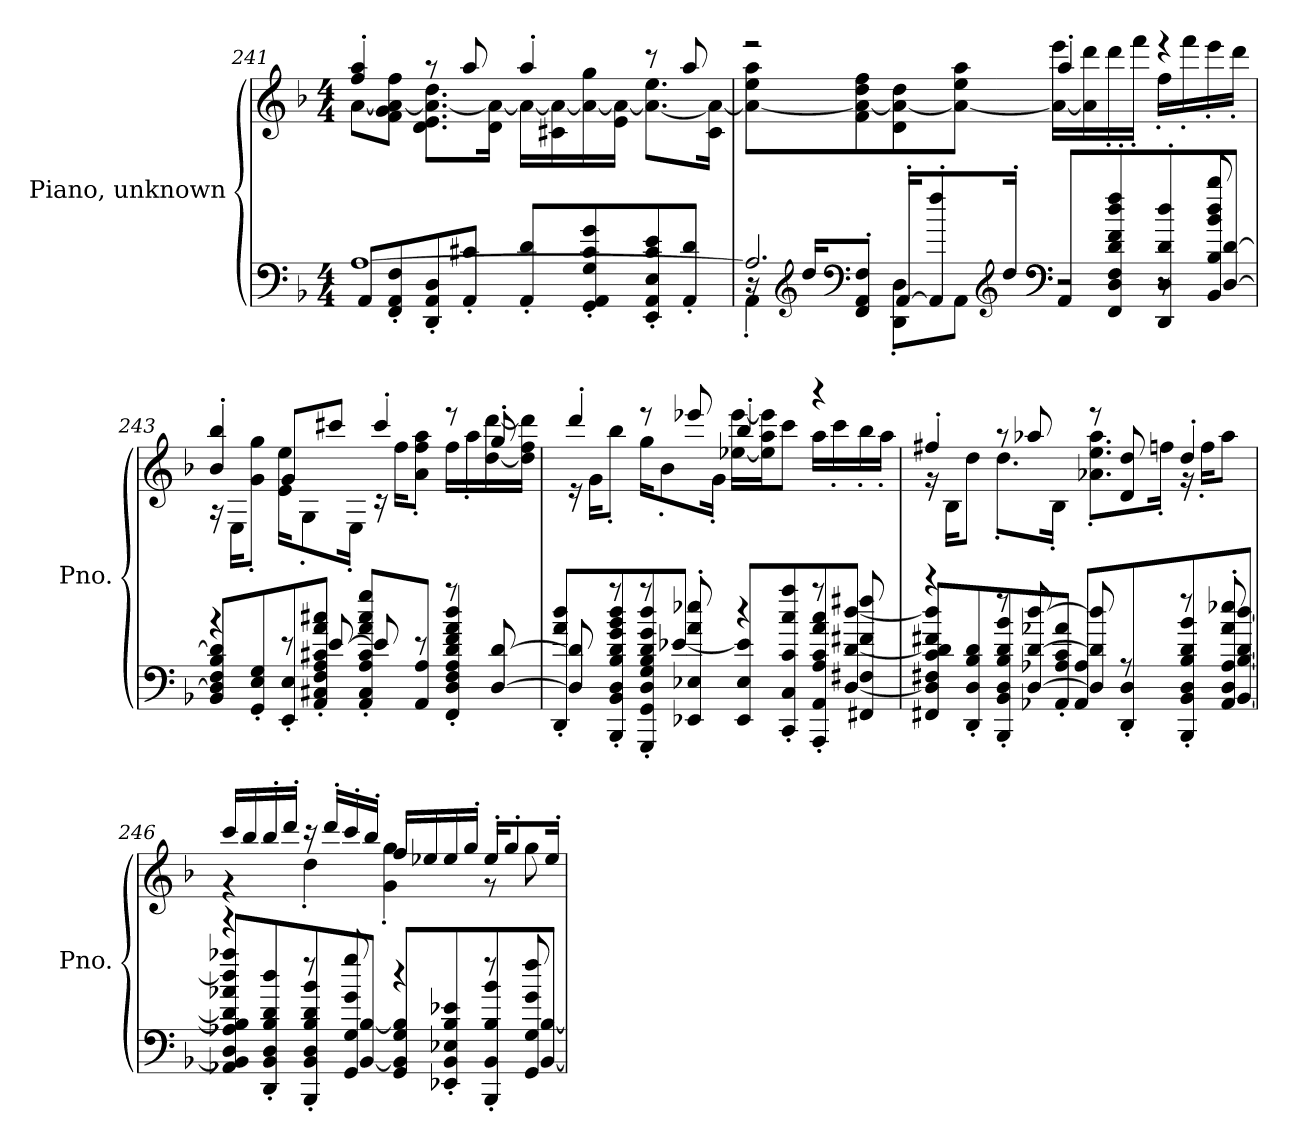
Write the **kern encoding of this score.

**kern	**kern
*part1	*part1
*staff2	*staff1
*I"Piano, unknown	*
*I'Pno.	*
*clefF4	*clefG2
*k[b-]	*k[b-]
*M4/4	*M4/4
=241	=241
*^	*^
[1A	8AA/L	4ff/' 4aa/'	[8a\L
.	8FF/' 8AA/' 8F/'	.	8f\ 8g\ 8a\_ 8ff\J
.	8DD/' 8AA/' 8D/'	8r	8.d\ 8.e\ 8.a\_ 8.dd\L
.	8AA/' 8c#X/'J	8aa/	.
.	.	.	16d\ 16a\_Jk
.	8AA/' 8d/'L	4aa'/	16a\LL_
.	.	.	16c#X\ 16a\_
.	8GG/' 8AA/' 8G/' 8c#/' 8g/'	.	16a\_ 16gg\
.	.	.	16e\ 16a\_JJ
.	8EE/' 8AA/' 8E/' 8c#/' 8e/'	8r	8.a\_ 8.ee\L
.	8AA/' 8d/'J	8aa/	.
.	.	.	16c#\ 16a\_Jk
!!LO:LB:g=z	!!
=242	=242	=242	=242
*	*^	*	*
2.A/]	4AA'\	16r	2r	8a\_ 8ee\ 8aa\L
*clefG2	*	*	*	*
.	.	16dd/KL	.	.
*clefF4	*	*	*	*
.	.	8FF/' 8AA/' 8F/'J	.	8f\ 8a\_ 8dd\ 8ff\
.	8DD\' 8D\'L	[16AA'/KL	.	8d\ 8a\_ 8dd\
.	.	8AA/]' 8ff/'	.	.
.	8AA\J	.	.	8a\_ 8ee\ 8aa\J
*clefG2	*	*	*	*
.	.	16dd'/Jk	.	.
*clefF4	*	*	*	*
.	2r	8AA/L	4aa'/	16a\_ 16eee\LL
.	.	.	.	16a\] 16ddd\
.	.	8FF/' 8D/' 8F/' 8d/' 8f/' 8dd/' 8ff/'	.	16ddd'\
.	.	.	.	16fff'\JJ
8r	.	8DD/' 8D/' 8d/' 8dd/'	4r	16ff'\LL
.	.	.	.	16fff'\
8BB-/ 8B-/ 8b-/ 8dd/ 8bb-/	.	[8D/ [8d/J	.	16eee'\
.	.	.	.	16ddd'\JJ
*	*v	*v	*	*
=243	=243	=243	=243
4r	8BB-/ 8D/] 8F/ 8B-/ 8d/]L	4b-/' 4bb-/'	16r
.	.	.	16E\KL
.	8GG/' 8E/' 8G/'	.	8g\' 8gg\'J
8r	8EE/' 8E/'	8g/L	16e\ 16ee\KL
.	.	.	8G'\
[8e/	8AA/' 8C#X/' 8F/' 8A/' 8c#X/' 8a/' 8cc#X/'J	8ccc#X/J	.
.	.	.	16E'\Jk
8e/]	8AA/' 8C#/' 8A/' 8c#/' 8a/' 8cc#/' 8gg/'L	4ccc#'/	16r
.	.	.	16ff\KL
8r	8AA/ 8A/J	.	8a\' 8ff\' 8aa\'J
8r	4FF/' 4D/' 4F/' 4A/' 4d/' 4f/' 4a/' 4dd/'	8r	16ff\LL
.	.	.	16aa'\
[8D/ [8d/	.	8gg'/	[16dd\ [16ddd\
.	.	.	16dd\] 16ff\ 16ddd\]JJ
!!LO:LB:g=z	!!
=244	=244	=244	=244
8D/] 8d/]	8DD/' 8a/' 8dd/'L	4ddd'/	16r
.	.	.	16g\KL
8r	8BBB-/' 8BB-/' 8D/' 8B-/' 8d/' 8g/' 8b-/' 8dd/'	.	8bb-'\J
8r	8GGG/' 8GG/' 8D/' 8G/' 8B-/' 8d/' 8g/' 8dd/'	8r	16gg\KL
.	.	.	8b-'\
8EE-X/' 8E-X/' 8a/' 8ee-X/'	[8e-X/J	8eee-X/	.
.	.	.	16g'\Jk
4r	8EE-/ 8E-/ 8e-/]L	4bb-'/	[16ee-X\ [16eee-\LL
.	.	.	16ee-\] 16aa\ 16eee-\]J
.	8CC/' 8C/' 8c/' 8cc/' 8aa/'	.	8ccc\J
8r	8AAA/' 8AA/' 8A/' 8c/' 8a/' 8cc/'	4r	16aa\LL
.	.	.	16ccc'\
8FF#X/ 8F#X/ 8f#X/ 8ff#X/	[8D/ [8d/ [8dd/J	.	16bb-'\
.	.	.	16aa'\JJ
=245	=245	=245	=245
4r	8FF#X/ 8D/] 8F#X/ 8c/ 8d/] 8f#X/ 8dd/]L	4ff#X'/	16r
.	.	.	16B-\KL
.	8DD/' 8D/' 8B-/' 8d/'	.	8dd\J
8r	8BBB-/' 8BB-/' 8D/' 8B-/' 8d/' 8b-/'	8r	8.dd'\L
[8D/ [8d/ [8dd/	8AA-X/' 8A-X/' 8c/' 8a-X/'J	8aa-X/	.
.	.	.	16B-'\Jk
8D/] 8d/] 8dd/]	8AA-/ 8A-/L	8r	8.a-X\' 8.ee\' 8.aa-\'L
8r	8DD/' 8D/'	8d/ 8dd/	.
.	.	.	16ffn'\Jk
8r	8BBB-/' 8BB-/' 8D/' 8B-/' 8d/' 8b-/'	4dd'/	16r
.	.	.	16ff'\KL
8AA-/' 8D/' 8A-/' 8a-/' 8ee-X/'	[8BB-/ [8B-/ [8d/ [8dd/J	.	8aa-\J
!!LO:LB:g=z	!!
=246	=246	=246	=246
4r	8AA-X/ 8BB-/] 8D/ 8A-X/ 8B-/] 8d/] 8a-X/ 8dd/] 8aa-X/L	16ccc/LL	4r
.	.	16bb-/	.
.	8DD/' 8BB-/' 8D/' 8B-/' 8d/' 8dd/'	16bb-'/	.
.	.	16ddd'/JJ	.
8r	8BBB-/' 8BB-/' 8D/' 8B-/' 8d/' 8b-/'	16r	4dd'\
.	.	16ddd'/LL	.
8GG/ 8G/ 8g/ 8gg/	[8BB-/ [8B-/J	16ccc'/	.
.	.	16bb-'/JJ	.
4r	8GG/ 8BB-/] 8G/ 8B-/]L	16ff/LL	4g\' 4gg\'
.	.	16ee-X/	.
.	8EE-X/' 8BB-/' 8E-X/' 8B-/' 8e-X/'	16ee-/	.
.	.	16gg'/JJ	.
8r	8BBB-/' 8BB-/' 8B-/' 8b-/'	16ee-'/KL	8r
.	.	8gg'/	.
8GG/' 8G/' 8g/' 8ff/'	[8BB-/ [8B-/J	.	8gg\
.	.	16ee-'/Jk	.
*v	*v	*	*
*	*v	*v
=	=
*-	*-
